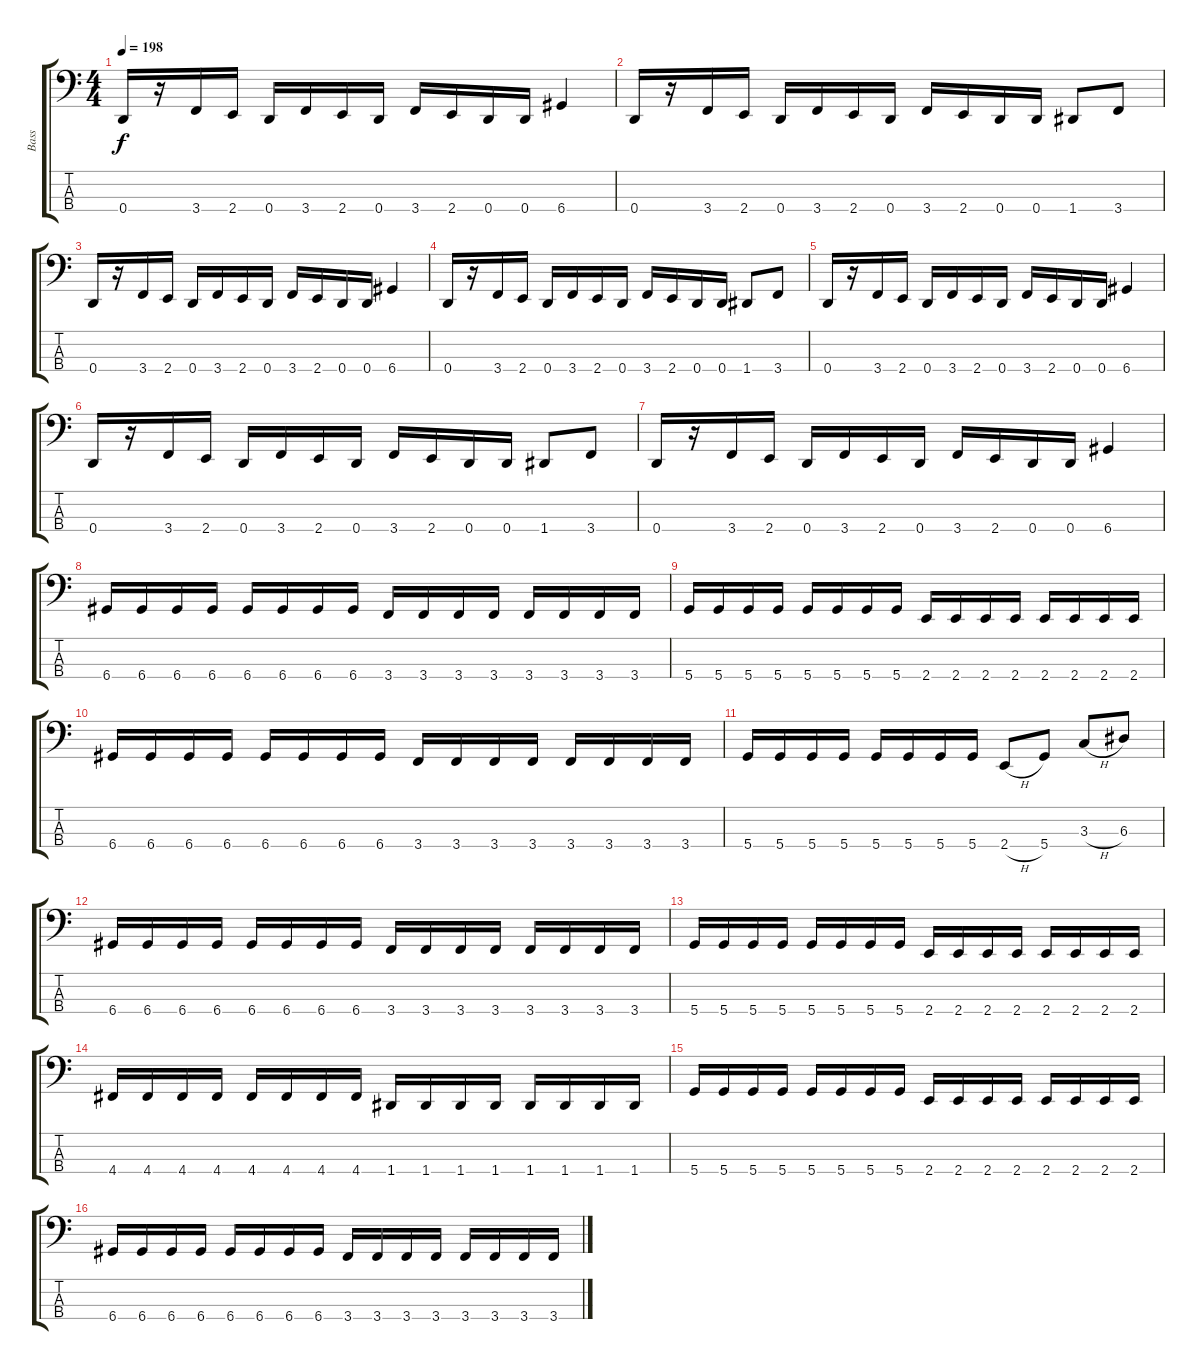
\track ("Bass" "Bass") {instrument electricbasspick}
\staff {score tabs}
\tuning (G2 D2 A1 D1) {hide}
\ts (4 4)
\tempo 198
\clef f4
\ks c
0.4.16{dy f} r.16 3.4.16 2.4.16 0.4.16 3.4.16 2.4.16 0.4.16 3.4.16 2.4.16 0.4.16 0.4.16 6.4.4 |
0.4.16 r.16 3.4.16 2.4.16 0.4.16 3.4.16 2.4.16 0.4.16 3.4.16 2.4.16 0.4.16 0.4.16 1.4.8 3.4.8 |
0.4.16 r.16 3.4.16 2.4.16 0.4.16 3.4.16 2.4.16 0.4.16 3.4.16 2.4.16 0.4.16 0.4.16 6.4.4 |
0.4.16 r.16 3.4.16 2.4.16 0.4.16 3.4.16 2.4.16 0.4.16 3.4.16 2.4.16 0.4.16 0.4.16 1.4.8 3.4.8 |
0.4.16 r.16 3.4.16 2.4.16 0.4.16 3.4.16 2.4.16 0.4.16 3.4.16 2.4.16 0.4.16 0.4.16 6.4.4 |
0.4.16 r.16 3.4.16 2.4.16 0.4.16 3.4.16 2.4.16 0.4.16 3.4.16 2.4.16 0.4.16 0.4.16 1.4.8 3.4.8 |
0.4.16 r.16 3.4.16 2.4.16 0.4.16 3.4.16 2.4.16 0.4.16 3.4.16 2.4.16 0.4.16 0.4.16 6.4.4 |
6.4.16 6.4.16 6.4.16 6.4.16 6.4.16 6.4.16 6.4.16 6.4.16 3.4.16 3.4.16 3.4.16 3.4.16 3.4.16 3.4.16 3.4.16 3.4.16 |
5.4.16 5.4.16 5.4.16 5.4.16 5.4.16 5.4.16 5.4.16 5.4.16 2.4.16 2.4.16 2.4.16 2.4.16 2.4.16 2.4.16 2.4.16 2.4.16 |
6.4.16 6.4.16 6.4.16 6.4.16 6.4.16 6.4.16 6.4.16 6.4.16 3.4.16 3.4.16 3.4.16 3.4.16 3.4.16 3.4.16 3.4.16 3.4.16 |
5.4.16 5.4.16 5.4.16 5.4.16 5.4.16 5.4.16 5.4.16 5.4.16 2.4{h}.8 5.4.8 3.3{h}.8 6.3.8 |
6.4.16 6.4.16 6.4.16 6.4.16 6.4.16 6.4.16 6.4.16 6.4.16 3.4.16 3.4.16 3.4.16 3.4.16 3.4.16 3.4.16 3.4.16 3.4.16 |
5.4.16 5.4.16 5.4.16 5.4.16 5.4.16 5.4.16 5.4.16 5.4.16 2.4.16 2.4.16 2.4.16 2.4.16 2.4.16 2.4.16 2.4.16 2.4.16 |
4.4.16 4.4.16 4.4.16 4.4.16 4.4.16 4.4.16 4.4.16 4.4.16 1.4.16 1.4.16 1.4.16 1.4.16 1.4.16 1.4.16 1.4.16 1.4.16 |
5.4.16 5.4.16 5.4.16 5.4.16 5.4.16 5.4.16 5.4.16 5.4.16 2.4.16 2.4.16 2.4.16 2.4.16 2.4.16 2.4.16 2.4.16 2.4.16 |
6.4.16 6.4.16 6.4.16 6.4.16 6.4.16 6.4.16 6.4.16 6.4.16 3.4.16 3.4.16 3.4.16 3.4.16 3.4.16 3.4.16 3.4.16 3.4.16
